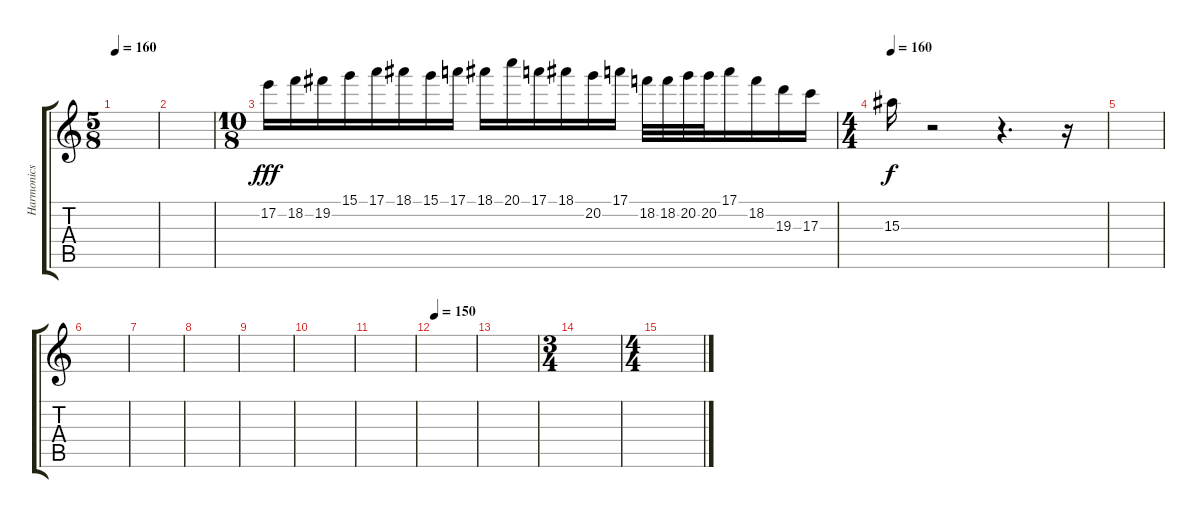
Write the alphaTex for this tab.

\track ("Harmonics" "Harmonics") {instrument distortionguitar}
\staff {score tabs}
\tuning (E4 B3 G3 D3 A2 E2) {hide}
\ts (5 8)
\tempo 160
\clef g2
\ks c
|
|
\ts (10 8)
17.2.16{dy fff volume 2 instrument kalimba} 18.2.16 19.2.16 15.1.16 17.1.16 18.1.16 15.1.16 17.1.16 18.1.16 20.1.16 17.1.16 18.1.16 20.2.16 17.1.16 18.2.32 18.2.32 20.2.32 20.2.32 17.1.16 18.2.16 19.3.16 17.3.16 |
\ts (4 4)
\tempo 160
15.3.16{dy f} r.2 r.4{d} r.16 |
|
|
|
|
|
|
|
\tempo 150
|
|
\ts (3 4)
|
\ts (4 4)
